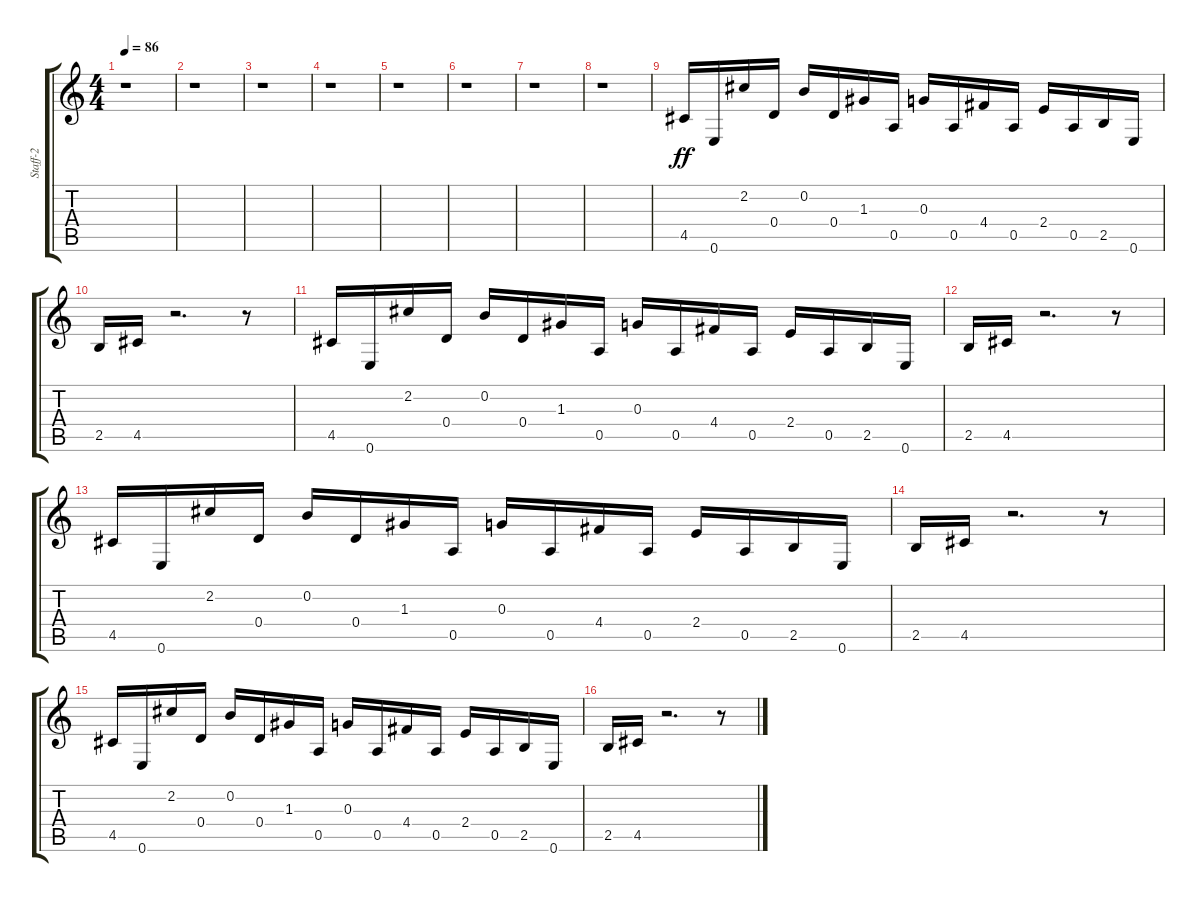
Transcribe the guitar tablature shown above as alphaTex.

\track ("Staff-2" "Staff-2") {instrument overdrivenguitar}
\staff {score tabs}
\tuning (E4 B3 G3 D3 A2 E2) {hide}
\ts (4 4)
\tempo 86
\clef g2
\ks c
r.1{dy ff} |
r.1 |
r.1 |
r.1 |
r.1 |
r.1 |
r.1 |
r.1 |
4.5.16 0.6.16 2.2.16 0.4.16 0.2.16 0.4.16 1.3.16 0.5.16 0.3.16 0.5.16 4.4.16 0.5.16 2.4.16 0.5.16 2.5.16 0.6.16 |
2.5.16 4.5.16 r.2{d} r.8 |
4.5.16 0.6.16 2.2.16 0.4.16 0.2.16 0.4.16 1.3.16 0.5.16 0.3.16 0.5.16 4.4.16 0.5.16 2.4.16 0.5.16 2.5.16 0.6.16 |
2.5.16 4.5.16 r.2{d} r.8 |
4.5.16 0.6.16 2.2.16 0.4.16 0.2.16 0.4.16 1.3.16 0.5.16 0.3.16 0.5.16 4.4.16 0.5.16 2.4.16 0.5.16 2.5.16 0.6.16 |
2.5.16 4.5.16 r.2{d} r.8 |
4.5.16 0.6.16 2.2.16 0.4.16 0.2.16 0.4.16 1.3.16 0.5.16 0.3.16 0.5.16 4.4.16 0.5.16 2.4.16 0.5.16 2.5.16 0.6.16 |
2.5.16 4.5.16 r.2{d} r.8
